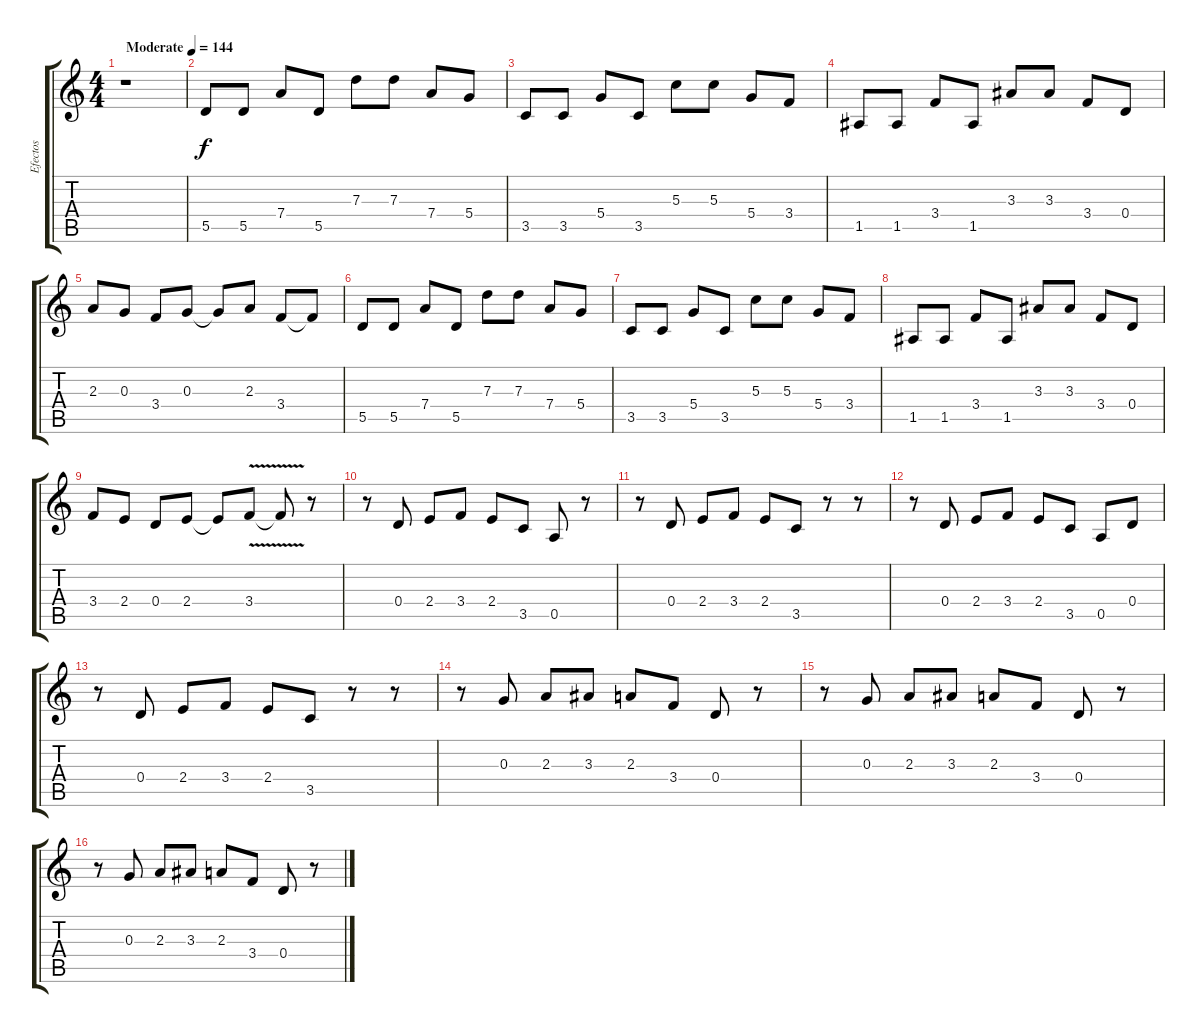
\track ("Efectos" "Efectos") {instrument electricguitarclean}
\staff {score tabs}
\tuning (E4 B3 G3 D3 A2 E2) {hide}
\ts (4 4)
\tempo (144 "Moderate")
\clef g2
\ks c
r.1{dy f instrument electricguitarclean} |
5.5.8 5.5.8 7.4.8 5.5.8 7.3.8 7.3.8 7.4.8 5.4.8 |
3.5.8 3.5.8 5.4.8 3.5.8 5.3.8 5.3.8 5.4.8 3.4.8 |
1.5.8 1.5.8 3.4.8 1.5.8 3.3.8 3.3.8 3.4.8 0.4.8 |
2.3.8 0.3.8 3.4.8 0.3.8 0.3{t}.8 2.3.8 3.4.8 3.4{t}.8 |
5.5.8 5.5.8 7.4.8 5.5.8 7.3.8 7.3.8 7.4.8 5.4.8 |
3.5.8 3.5.8 5.4.8 3.5.8 5.3.8 5.3.8 5.4.8 3.4.8 |
1.5.8 1.5.8 3.4.8 1.5.8 3.3.8 3.3.8 3.4.8 0.4.8 |
3.4.8 2.4.8 0.4.8 2.4.8 2.4{t}.8 3.4{v}.8 3.4{t}.8 r.8 |
r.8{volume 7} 0.4.8 2.4.8 3.4.8 2.4.8 3.5.8 0.5.8 r.8 |
r.8 0.4.8 2.4.8 3.4.8 2.4.8 3.5.8 r.8 r.8 |
r.8 0.4.8 2.4.8 3.4.8 2.4.8 3.5.8 0.5.8 0.4.8 |
r.8 0.4.8 2.4.8 3.4.8 2.4.8 3.5.8 r.8 r.8 |
r.8 0.3.8 2.3.8 3.3.8 2.3.8 3.4.8 0.4.8 r.8 |
r.8 0.3.8 2.3.8 3.3.8 2.3.8 3.4.8 0.4.8 r.8 |
r.8 0.3.8 2.3.8 3.3.8 2.3.8 3.4.8 0.4.8 r.8
